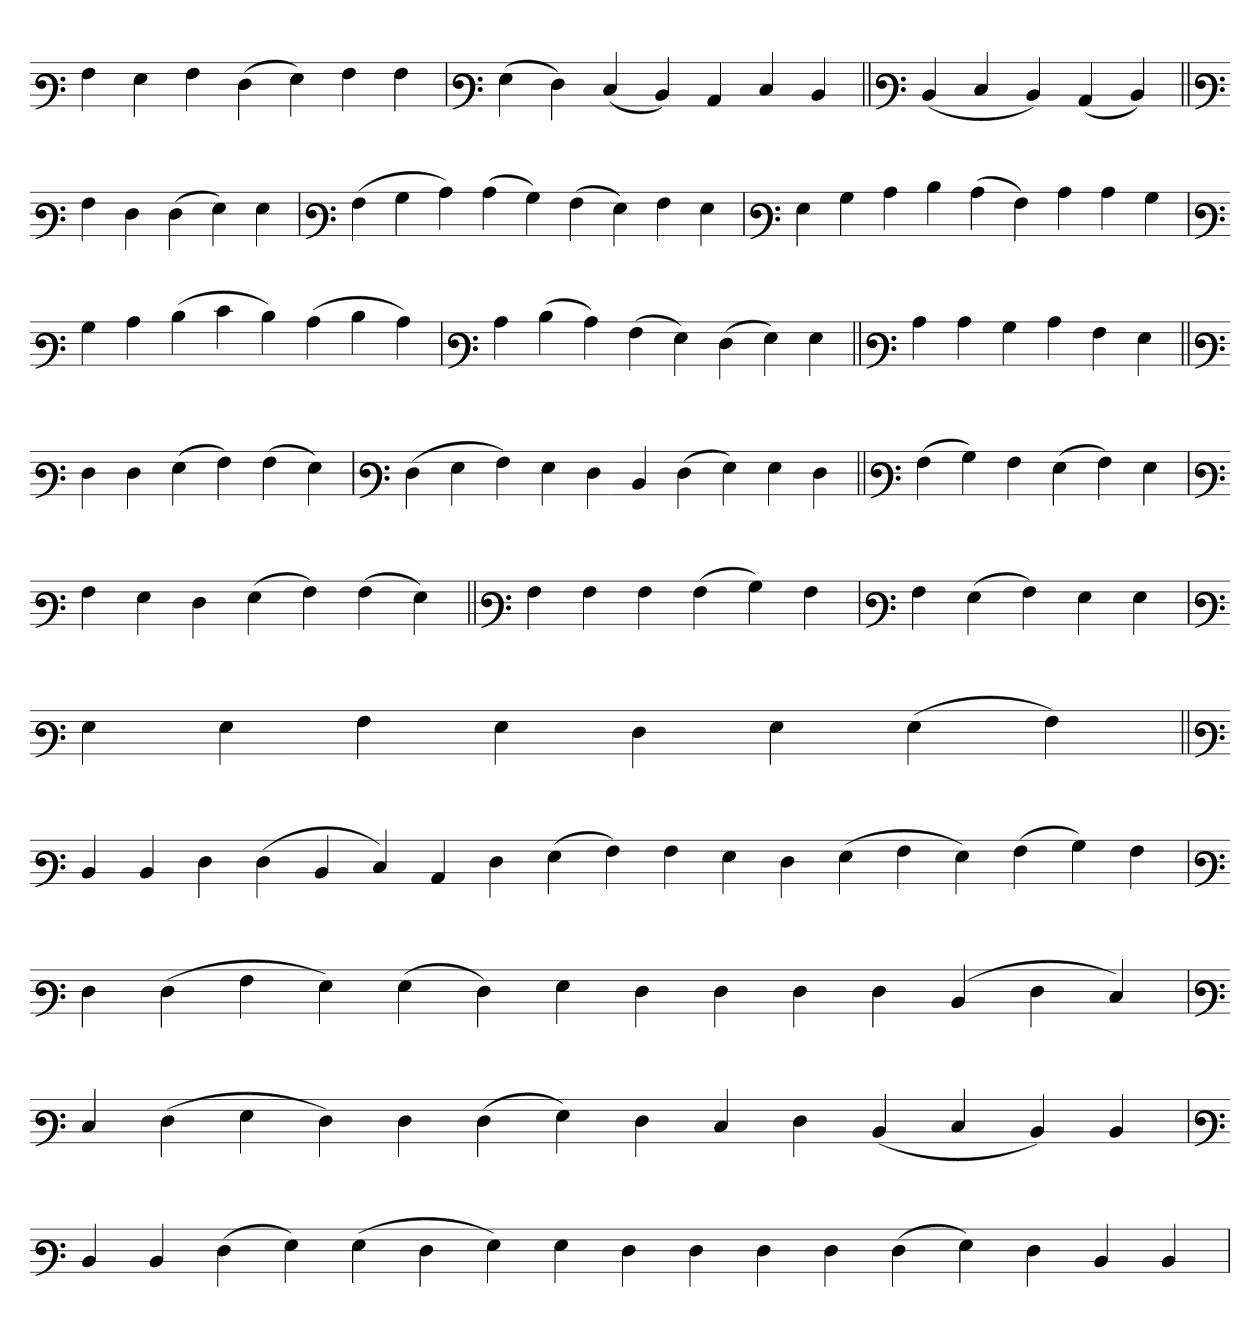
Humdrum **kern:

**kern
*part1
*staff1
*clefF3
=
4A
4G
4A
(4F
4G)
4A
4A
=`
*clefF3
(4G
4F)
(4E
4D)
4C
4E
4D
=||
*clefF3
(4D
4E
4D)
(4C
4D)
=||
*clefF3
4A
4F
(4F
4G)
4G
=`
*clefF3
(4A
4B
4c)
(4c
4B)
(4A
4G)
4A
4G
='
*clefF3
4G
4B
4c
4d
(4c
4A)
4c
4c
4B
='
*clefF3
4B
4c
(4d
4e
4d)
(4c
4d
4c)
=`
*clefF3
4c
(4d
4c)
(4A
4G)
(4F
4G)
4G
=||
*clefF3
4c
4c
4B
4c
4A
4G
=||
*clefF3
4F
4F
(4G
4A)
(4A
4G)
='
*clefF3
(4F
4G
4A)
4G
4F
4D
(4F
4G)
4G
4F
=||
*clefF3
(4A
4B)
4A
(4G
4A)
4G
=`
*clefF3
4A
4G
4F
(4G
4A)
(4A
4G)
=||
*clefF3
4A
4A
4A
(4A
4B)
4A
=`
*clefF3
4A
(4G
4A)
4G
4G
=`
*clefF3
4G
4G
4A
4G
4F
4G
(4G
4A)
=||
*clefF3
4D
4D
4F
(4F
4D
4E)
4C
4F
(4G
4A)
4A
4G
4F
(4G
4A
4G)
(4A
4B)
4A
='
*clefF3
4F
(4F
4A
4G)
(4G
4F)
4G
4F
4F
4F
4F
(4D
4F
4E)
=`
*clefF3
4E
(4F
4G
4F)
4F
(4F
4G)
4F
4E
4F
(4D
4E
4D)
4D
=
*clefF3
4D
4D
(4F
4G)
(4G
4F
4G)
4G
4F
4F
4F
4F
(4F
4G)
4F
4D
4D
='
*-
